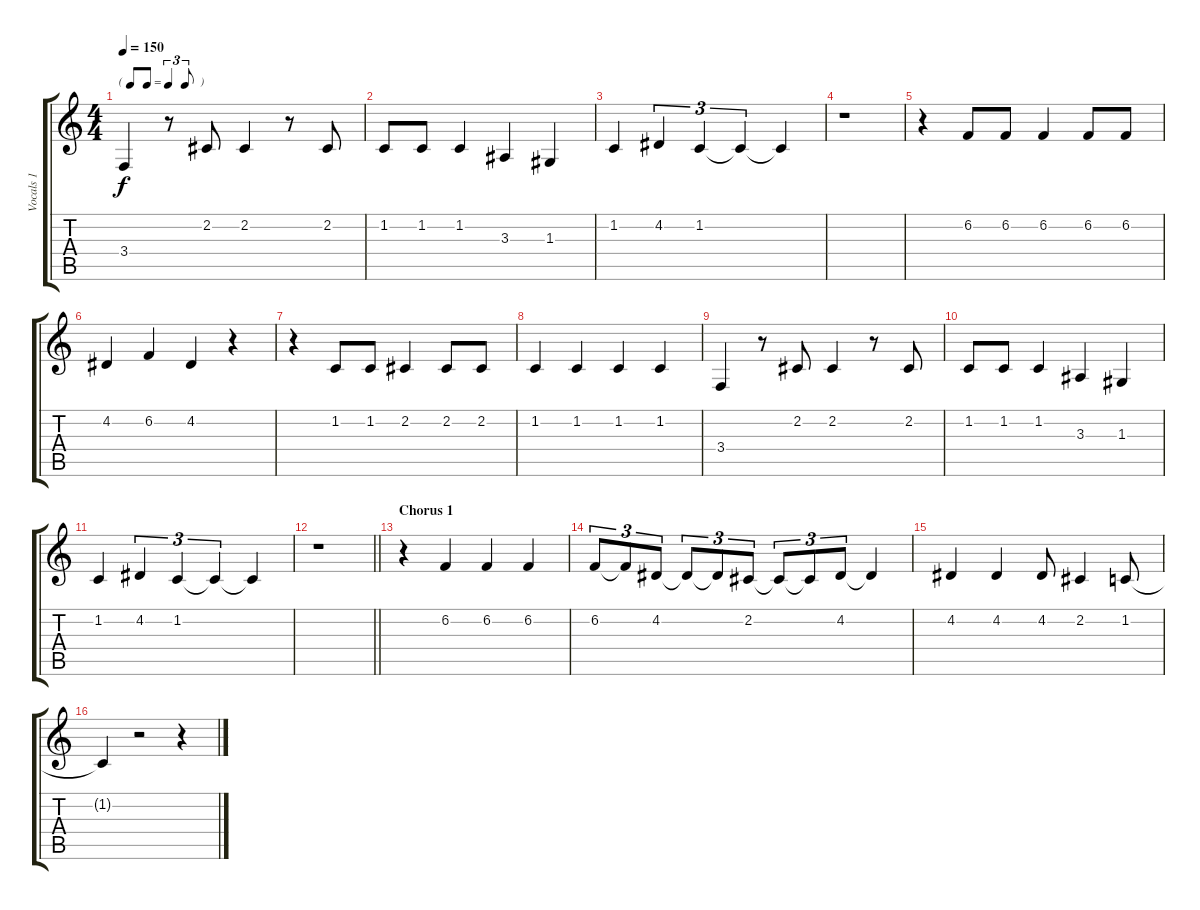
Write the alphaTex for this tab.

\track ("Vocals 1" "Vocals 1") {instrument lead2sawtooth}
\staff {score tabs}
\tuning (E4 B3 G3 D3 A2 E2) {hide}
\ts (4 4)
\tf triplet8th
\tempo 150
\clef g2
\ks c
3.4.4{dy f} r.8 2.2.8 2.2.4 r.8 2.2.8 |
1.2.8 1.2.8 1.2.4 3.3.4 1.3.4 |
1.2.4 4.2.4{tu (3 2)} 1.2.4{tu (3 2)} 1.2{t}.4{tu (3 2)} 1.2{t}.4 |
r.1 |
r.4 6.2.8 6.2.8 6.2.4 6.2.8 6.2.8 |
4.2.4 6.2.4 4.2.4 r.4 |
r.4 1.2.8 1.2.8 2.2.4 2.2.8 2.2.8 |
1.2.4 1.2.4 1.2.4 1.2.4 |
3.4.4 r.8 2.2.8 2.2.4 r.8 2.2.8 |
1.2.8 1.2.8 1.2.4 3.3.4 1.3.4 |
1.2.4 4.2.4{tu (3 2)} 1.2.4{tu (3 2)} 1.2{t}.4{tu (3 2)} 1.2{t}.4 |
\barLineRight lightlight
r.1 |
\section ("" "Chorus 1")
r.4 6.2.4 6.2.4 6.2.4 |
6.2.8{tu (3 2)} 6.2{t}.8{tu (3 2)} 4.2.8{tu (3 2)} 4.2{t}.8{tu (3 2)} 4.2{t}.8{tu (3 2)} 2.2.8{tu (3 2)} 2.2{t}.8{tu (3 2)} 2.2{t}.8{tu (3 2)} 4.2.8{tu (3 2)} 4.2{t}.4 |
4.2.4 4.2.4 4.2.8 2.2.4 1.2.8 |
1.2{t}.4 r.2 r.4
